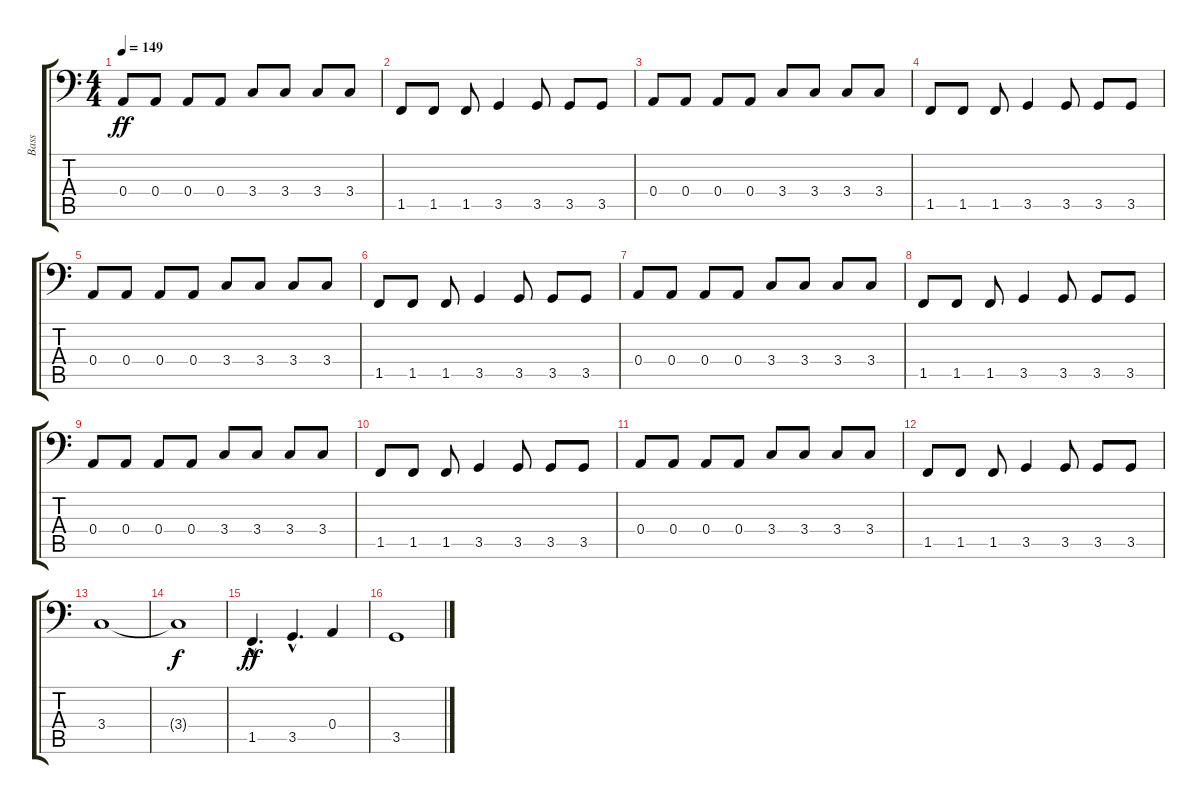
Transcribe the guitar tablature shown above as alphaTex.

\track ("Bass" "Bass") {instrument electricbassfinger}
\staff {score tabs}
\tuning (C3 G2 D2 A1 E1 B0) {hide}
\ts (4 4)
\tempo 149
\clef f4
\ks c
0.4.8{dy ff} 0.4.8 0.4.8 0.4.8 3.4.8 3.4.8 3.4.8 3.4.8 |
1.5.8 1.5.8 1.5.8 3.5.4 3.5.8 3.5.8 3.5.8 |
0.4.8 0.4.8 0.4.8 0.4.8 3.4.8 3.4.8 3.4.8 3.4.8 |
1.5.8 1.5.8 1.5.8 3.5.4 3.5.8 3.5.8 3.5.8 |
0.4.8 0.4.8 0.4.8 0.4.8 3.4.8 3.4.8 3.4.8 3.4.8 |
1.5.8 1.5.8 1.5.8 3.5.4 3.5.8 3.5.8 3.5.8 |
0.4.8 0.4.8 0.4.8 0.4.8 3.4.8 3.4.8 3.4.8 3.4.8 |
1.5.8 1.5.8 1.5.8 3.5.4 3.5.8 3.5.8 3.5.8 |
0.4.8 0.4.8 0.4.8 0.4.8 3.4.8 3.4.8 3.4.8 3.4.8 |
1.5.8 1.5.8 1.5.8 3.5.4 3.5.8 3.5.8 3.5.8 |
0.4.8 0.4.8 0.4.8 0.4.8 3.4.8 3.4.8 3.4.8 3.4.8 |
1.5.8 1.5.8 1.5.8 3.5.4 3.5.8 3.5.8 3.5.8 |
3.4.1 |
3.4{t}.1{dy f} |
1.5{hac}.4{d dy ff} 3.5{hac}.4{d} 0.4.4 |
3.5.1
